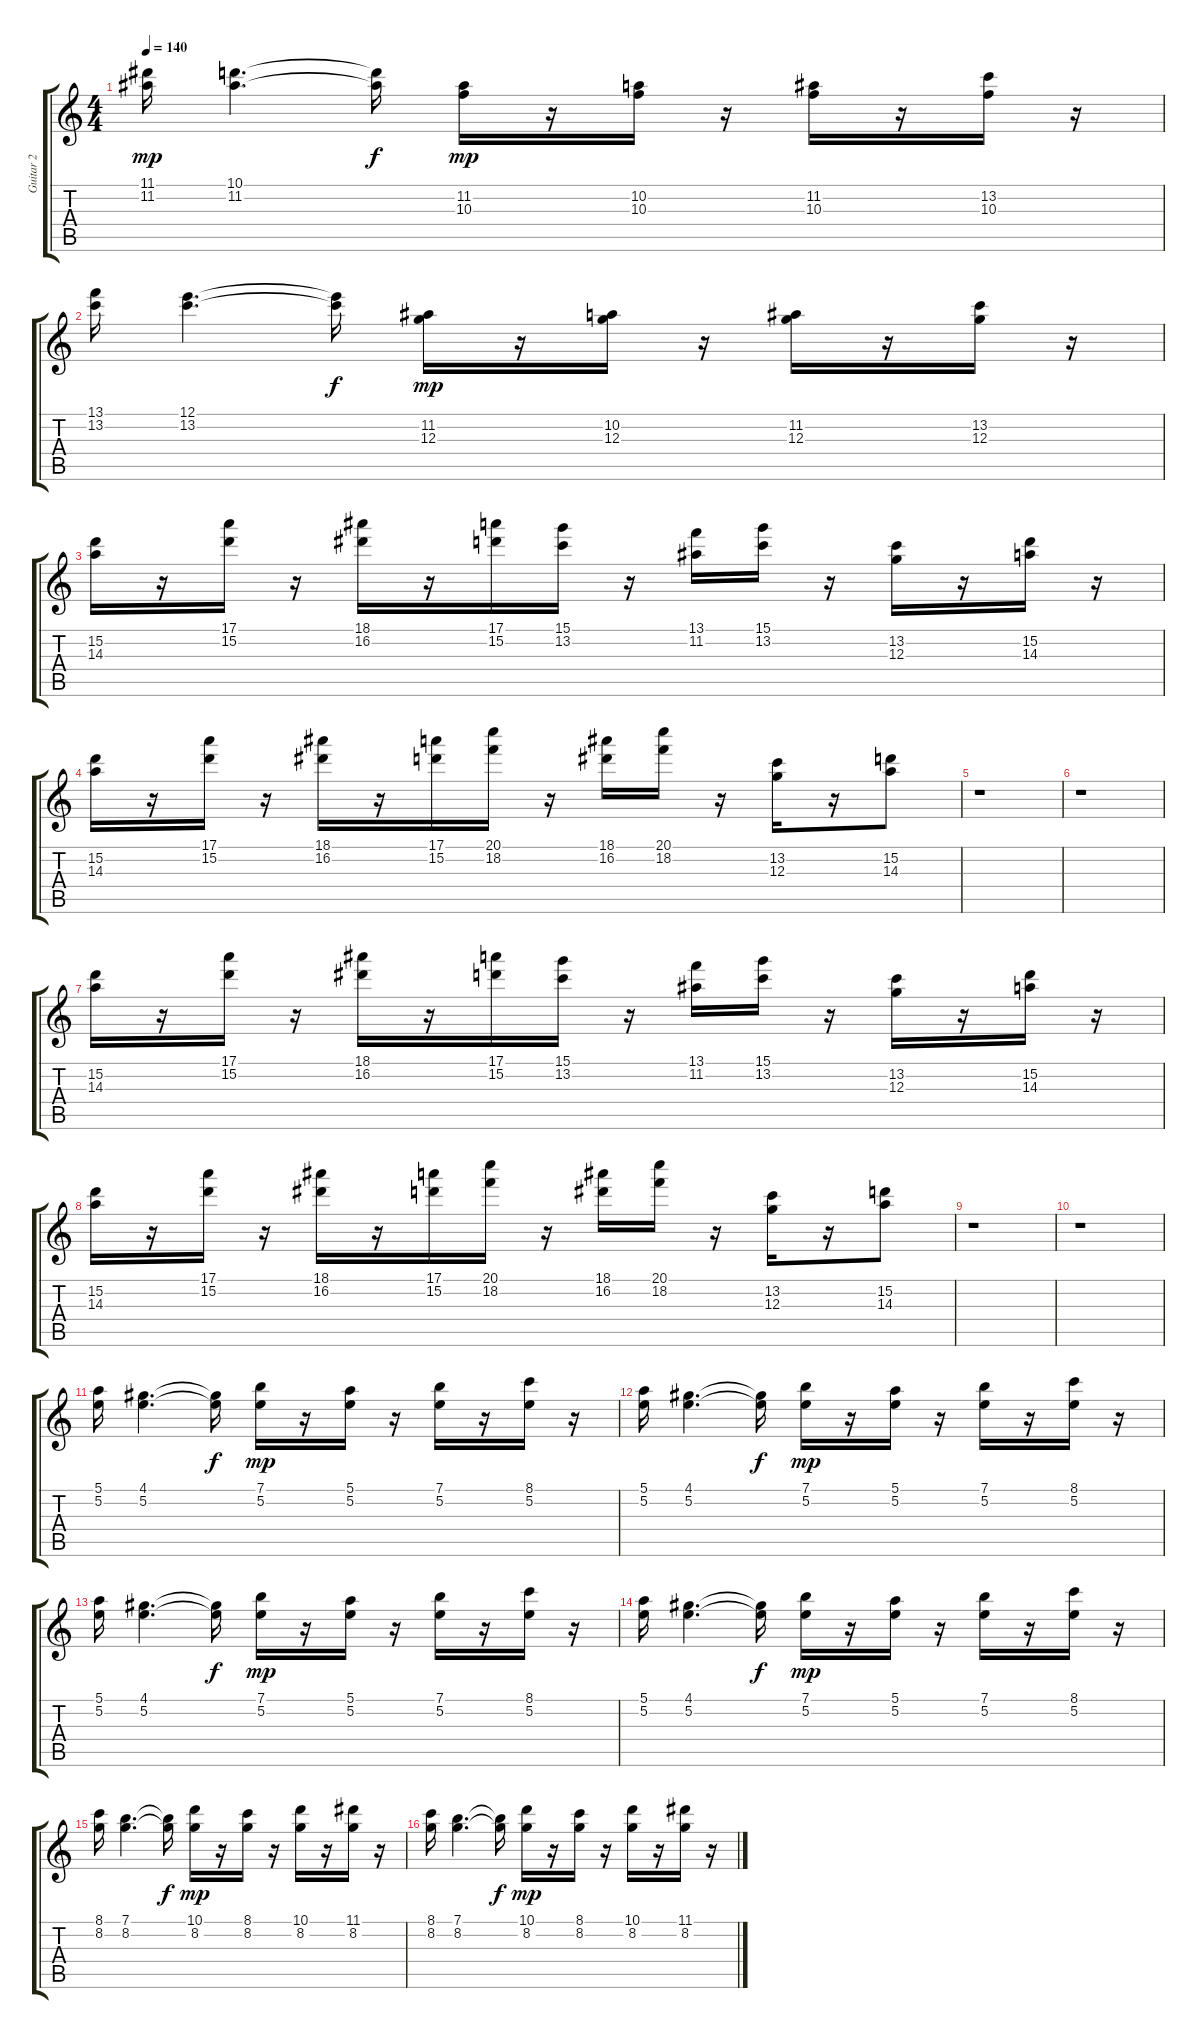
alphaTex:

\track ("Guitar 2" "Guitar 2") {instrument distortionguitar}
\staff {score tabs}
\tuning (E4 B3 G3 D3 A2 E2) {hide}
\ts (4 4)
\tempo 140
\clef g2
\ks c
(11.1 11.2).16{dy mp} (10.1 11.2).4{d} (10.1{t} 11.2{t}).16{dy f} (11.2 10.3).16{dy mp} r.16 (10.2 10.3).16 r.16 (11.2 10.3).16 r.16 (13.2 10.3).16 r.16 |
(13.1 13.2).16 (12.1 13.2).4{d} (12.1{t} 13.2{t}).16{dy f} (11.2 12.3).16{dy mp} r.16 (10.2 12.3).16 r.16 (11.2 12.3).16 r.16 (13.2 12.3).16 r.16 |
(15.2 14.3).16 r.16 (17.1 15.2).16 r.16 (18.1 16.2).16 r.16 (17.1 15.2).16 (15.1 13.2).16 r.16 (13.1 11.2).16 (15.1 13.2).16 r.16 (13.2 12.3).16 r.16 (15.2 14.3).16 r.16 |
(15.2 14.3).16 r.16 (17.1 15.2).16 r.16 (18.1 16.2).16 r.16 (17.1 15.2).16 (20.1 18.2).16 r.16 (18.1 16.2).16 (20.1 18.2).16 r.16 (13.2 12.3).16 r.16 (15.2 14.3).8 |
r.1 |
r.1 |
(15.2 14.3).16 r.16 (17.1 15.2).16 r.16 (18.1 16.2).16 r.16 (17.1 15.2).16 (15.1 13.2).16 r.16 (13.1 11.2).16 (15.1 13.2).16 r.16 (13.2 12.3).16 r.16 (15.2 14.3).16 r.16 |
(15.2 14.3).16 r.16 (17.1 15.2).16 r.16 (18.1 16.2).16 r.16 (17.1 15.2).16 (20.1 18.2).16 r.16 (18.1 16.2).16 (20.1 18.2).16 r.16 (13.2 12.3).16 r.16 (15.2 14.3).8 |
r.1 |
r.1 |
(5.1 5.2).16 (4.1 5.2).4{d} (4.1{t} 5.2{t}).16{dy f} (7.1 5.2).16{dy mp} r.16 (5.1 5.2).16 r.16 (7.1 5.2).16 r.16 (8.1 5.2).16 r.16 |
(5.1 5.2).16 (4.1 5.2).4{d} (4.1{t} 5.2{t}).16{dy f} (7.1 5.2).16{dy mp} r.16 (5.1 5.2).16 r.16 (7.1 5.2).16 r.16 (8.1 5.2).16 r.16 |
(5.1 5.2).16 (4.1 5.2).4{d} (4.1{t} 5.2{t}).16{dy f} (7.1 5.2).16{dy mp} r.16 (5.1 5.2).16 r.16 (7.1 5.2).16 r.16 (8.1 5.2).16 r.16 |
(5.1 5.2).16 (4.1 5.2).4{d} (4.1{t} 5.2{t}).16{dy f} (7.1 5.2).16{dy mp} r.16 (5.1 5.2).16 r.16 (7.1 5.2).16 r.16 (8.1 5.2).16 r.16 |
(8.1 8.2).16 (7.1 8.2).4{d} (7.1{t} 8.2{t}).16{dy f} (10.1 8.2).16{dy mp} r.16 (8.1 8.2).16 r.16 (10.1 8.2).16 r.16 (11.1 8.2).16 r.16 |
(8.1 8.2).16 (7.1 8.2).4{d} (7.1{t} 8.2{t}).16{dy f} (10.1 8.2).16{dy mp} r.16 (8.1 8.2).16 r.16 (10.1 8.2).16 r.16 (11.1 8.2).16 r.16
